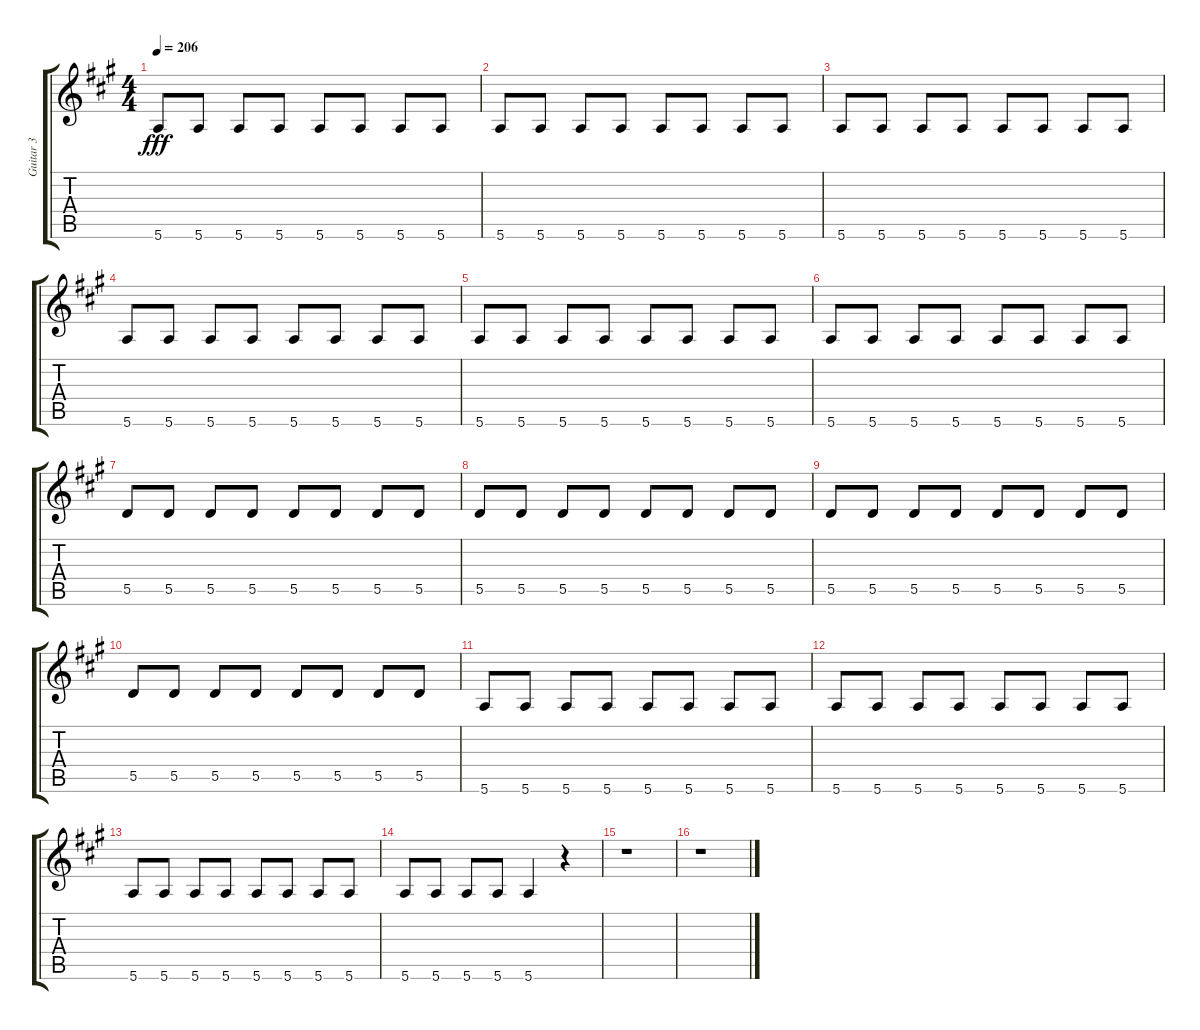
\track ("Guitar 3" "Guitar 3") {instrument distortionguitar}
\staff {score tabs}
\tuning (E4 B3 G3 D3 A2 E2) {hide}
\ts (4 4)
\tempo 206
\clef g2
\ks a
5.6.8{dy fff} 5.6.8 5.6.8 5.6.8 5.6.8 5.6.8 5.6.8 5.6.8 |
5.6.8 5.6.8 5.6.8 5.6.8 5.6.8 5.6.8 5.6.8 5.6.8 |
5.6.8 5.6.8 5.6.8 5.6.8 5.6.8 5.6.8 5.6.8 5.6.8 |
5.6.8 5.6.8 5.6.8 5.6.8 5.6.8 5.6.8 5.6.8 5.6.8 |
5.6.8 5.6.8 5.6.8 5.6.8 5.6.8 5.6.8 5.6.8 5.6.8 |
5.6.8 5.6.8 5.6.8 5.6.8 5.6.8 5.6.8 5.6.8 5.6.8 |
5.5.8 5.5.8 5.5.8 5.5.8 5.5.8 5.5.8 5.5.8 5.5.8 |
5.5.8 5.5.8 5.5.8 5.5.8 5.5.8 5.5.8 5.5.8 5.5.8 |
5.5.8 5.5.8 5.5.8 5.5.8 5.5.8 5.5.8 5.5.8 5.5.8 |
5.5.8 5.5.8 5.5.8 5.5.8 5.5.8 5.5.8 5.5.8 5.5.8 |
5.6.8 5.6.8 5.6.8 5.6.8 5.6.8 5.6.8 5.6.8 5.6.8 |
5.6.8 5.6.8 5.6.8 5.6.8 5.6.8 5.6.8 5.6.8 5.6.8 |
5.6.8 5.6.8 5.6.8 5.6.8 5.6.8 5.6.8 5.6.8 5.6.8 |
5.6.8 5.6.8 5.6.8 5.6.8 5.6.4 r.4 |
r.1 |
r.1
